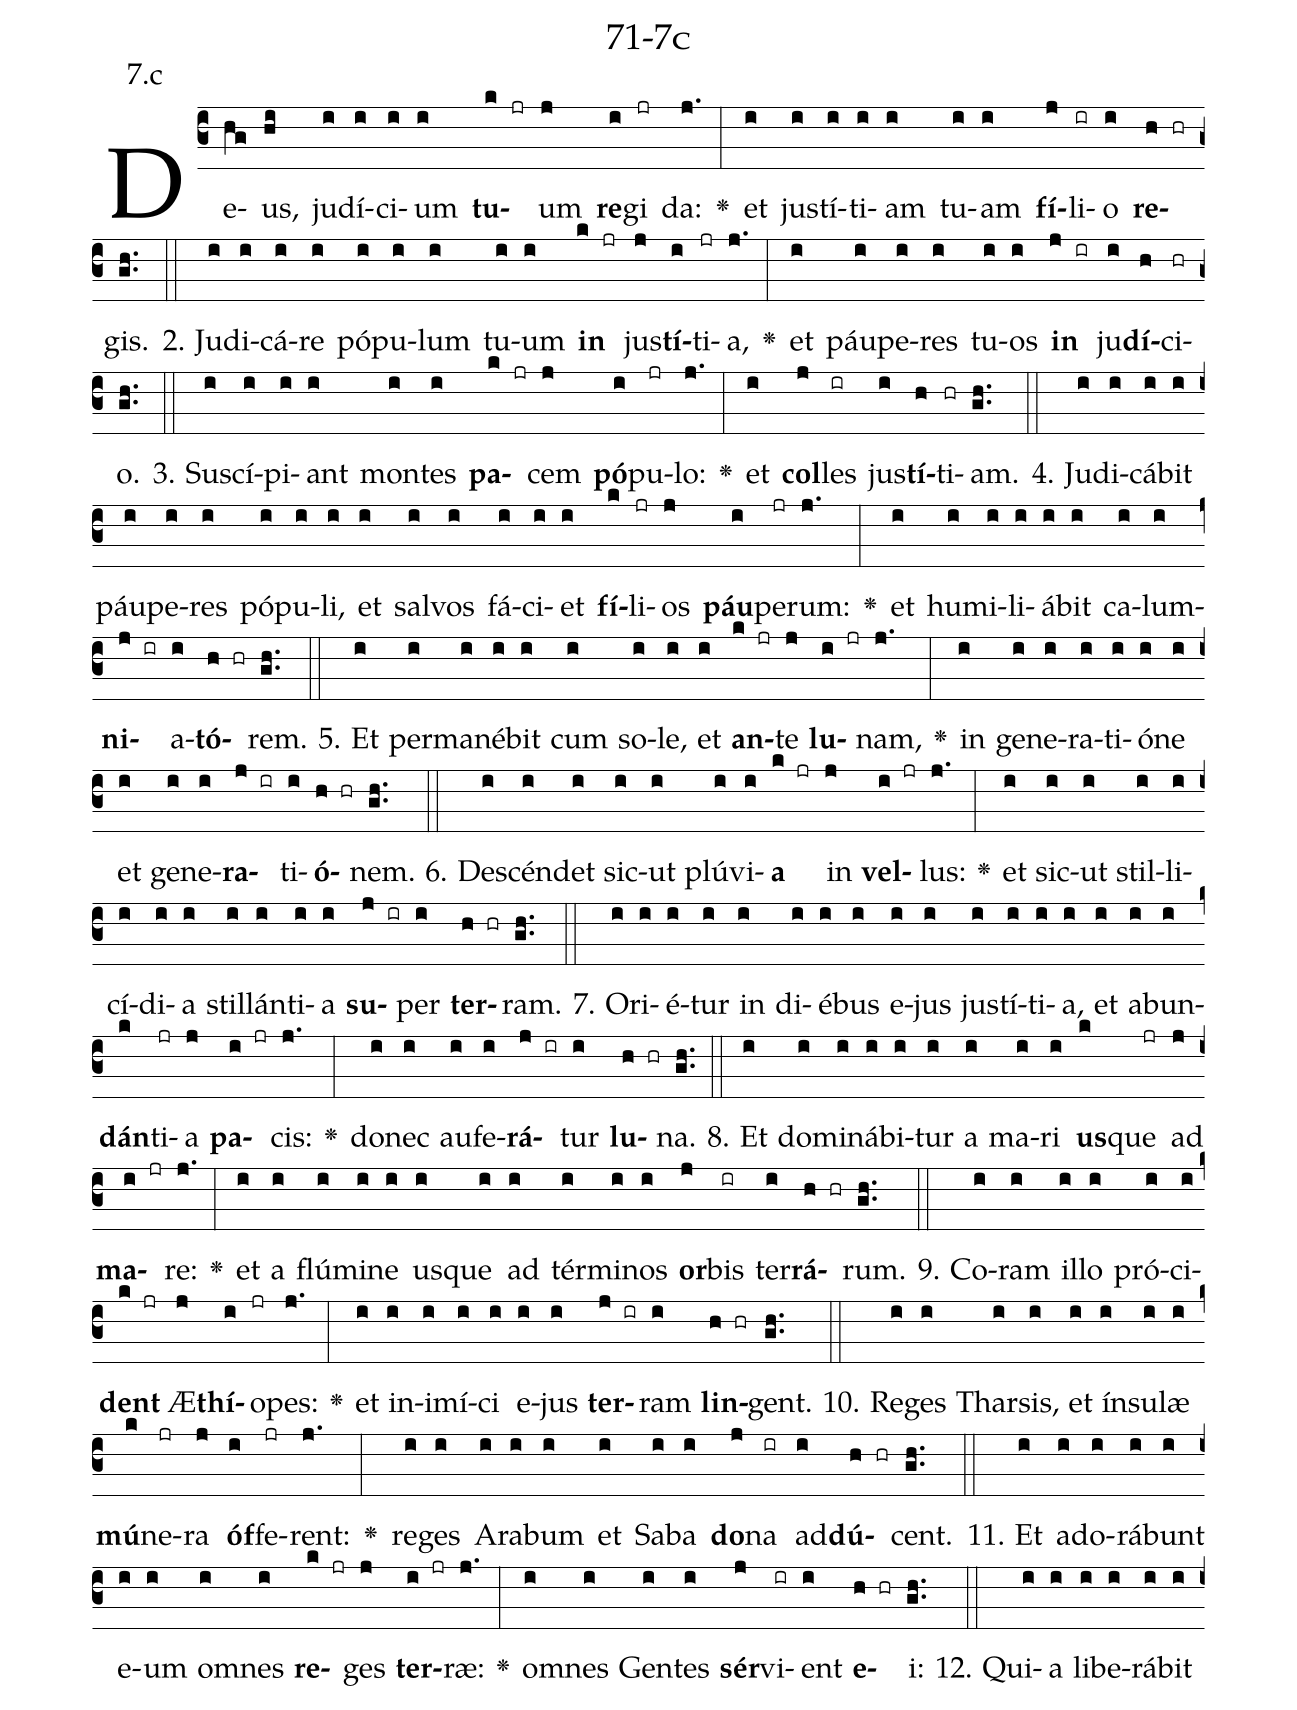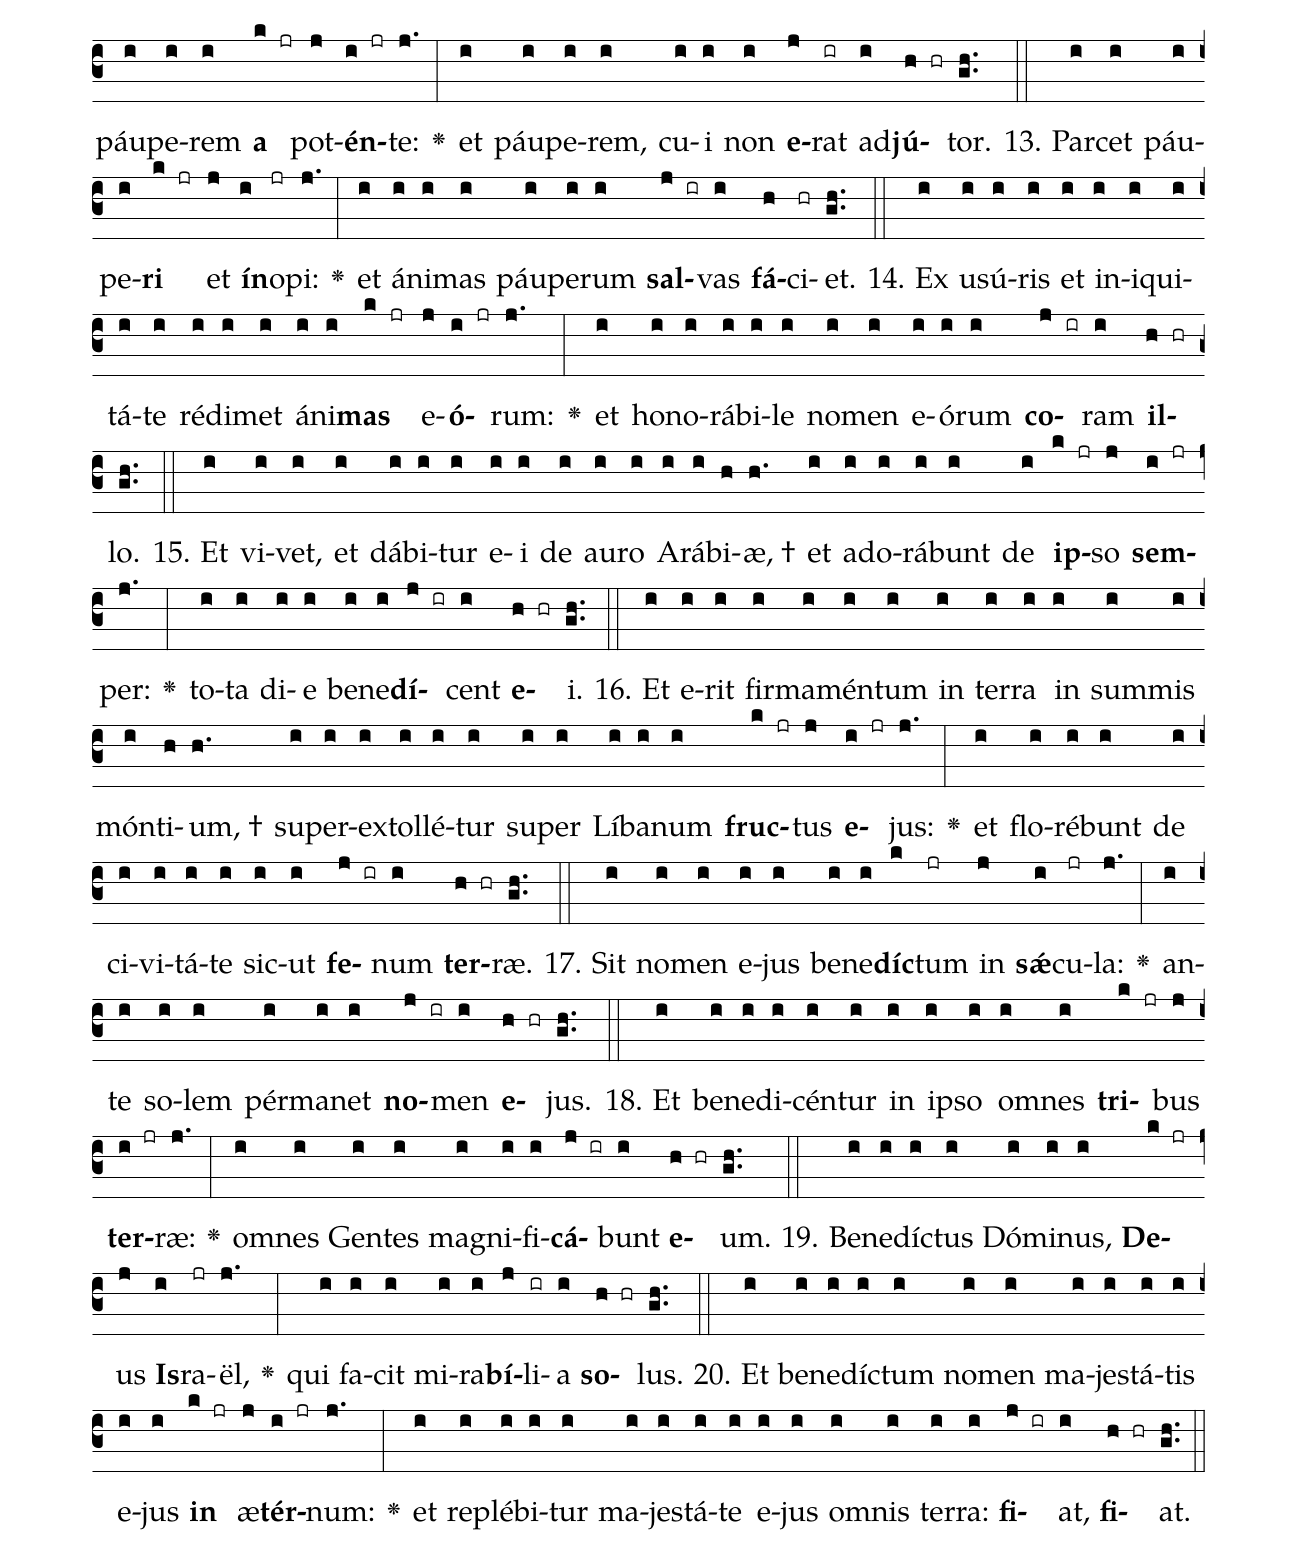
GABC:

name: 71-7c;
annotation: 7.c;
%%
(c3)De(hg)us,(hi) ju(i)dí(i)ci(i)um(i) <b>tu</b>(k jr)um(j) <b>re</b>(i)gi(jr) da:(j.) <v>\greheightstar</v>(:) et(i) jus(i)tí(i)ti(i)am(i) tu(i)am(i) <b>fí</b>(j)li(ir)o(i) <b>re</b>(h hr)gis.(gh..) (::)
2. Ju(i)di(i)cá(i)re(i) pó(i)pu(i)lum(i) tu(i)um(i) <b>in</b>(k jr) jus(j)<b>tí</b>(i)ti(jr)a,(j.) <v>\greheightstar</v>(:) et(i) páu(i)pe(i)res(i) tu(i)os(i) <b>in</b>(j ir) ju(i)<b>dí</b>(h)ci(hr)o.(gh..) (::)
3. Su(i)scí(i)pi(i)ant(i) mon(i)tes(i) <b>pa</b>(k jr)cem(j) <b>pó</b>(i)pu(jr)lo:(j.) <v>\greheightstar</v>(:) et(i) <b>col</b>(j)les(ir) jus(i)<b>tí</b>(h)ti(hr)am.(gh..) (::)
4. Ju(i)di(i)cá(i)bit(i) páu(i)pe(i)res(i) pó(i)pu(i)li,(i) et(i) sal(i)vos(i) fá(i)ci(i)et(i) <b>fí</b>(k)li(jr)os(j) <b>páu</b>(i)pe(jr)rum:(j.) <v>\greheightstar</v>(:) et(i) hu(i)mi(i)li(i)á(i)bit(i) ca(i)lum(i)<b>ni</b>(j ir)a(i)<b>tó</b>(h hr)rem.(gh..) (::)
5. Et(i) per(i)ma(i)né(i)bit(i) cum(i) so(i)le,(i) et(i) <b>an</b>(k jr)te(j) <b>lu</b>(i jr)nam,(j.) <v>\greheightstar</v>(:) in(i) ge(i)ne(i)ra(i)ti(i)ó(i)ne(i) et(i) ge(i)ne(i)<b>ra</b>(j ir)ti(i)<b>ó</b>(h hr)nem.(gh..) (::)
6. De(i)scén(i)det(i) sic(i)ut(i) plú(i)vi(i)<b>a</b>(k jr) in(j) <b>vel</b>(i jr)lus:(j.) <v>\greheightstar</v>(:) et(i) sic(i)ut(i) stil(i)li(i)cí(i)di(i)a(i) stil(i)lán(i)ti(i)a(i) <b>su</b>(j ir)per(i) <b>ter</b>(h hr)ram.(gh..) (::)
7. O(i)ri(i)é(i)tur(i) in(i) di(i)é(i)bus(i) e(i)jus(i) jus(i)tí(i)ti(i)a,(i) et(i) ab(i)un(i)<b>dán</b>(k)ti(jr)a(j) <b>pa</b>(i jr)cis:(j.) <v>\greheightstar</v>(:) do(i)nec(i) au(i)fe(i)<b>rá</b>(j ir)tur(i) <b>lu</b>(h hr)na.(gh..) (::)
8. Et(i) do(i)mi(i)ná(i)bi(i)tur(i) a(i) ma(i)ri(i) <b>us</b>(k)que(jr) ad(j) <b>ma</b>(i jr)re:(j.) <v>\greheightstar</v>(:) et(i) a(i) flú(i)mi(i)ne(i) us(i)que(i) ad(i) tér(i)mi(i)nos(i) <b>or</b>(j)bis(ir) ter(i)<b>rá</b>(h hr)rum.(gh..) (::)
9. Co(i)ram(i) il(i)lo(i) pró(i)ci(i)<b>dent</b>(k jr) Æ(j)<b>thí</b>(i)o(jr)pes:(j.) <v>\greheightstar</v>(:) et(i) in(i)i(i)mí(i)ci(i) e(i)jus(i) <b>ter</b>(j ir)ram(i) <b>lin</b>(h hr)gent.(gh..) (::)
10. Re(i)ges(i) Thar(i)sis,(i) et(i) ín(i)su(i)læ(i) <b>mú</b>(k)ne(jr)ra(j) <b>óf</b>(i)fe(jr)rent:(j.) <v>\greheightstar</v>(:) re(i)ges(i) A(i)ra(i)bum(i) et(i) Sa(i)ba(i) <b>do</b>(j)na(ir) ad(i)<b>dú</b>(h hr)cent.(gh..) (::)
11. Et(i) ad(i)o(i)rá(i)bunt(i) e(i)um(i) om(i)nes(i) <b>re</b>(k jr)ges(j) <b>ter</b>(i jr)ræ:(j.) <v>\greheightstar</v>(:) om(i)nes(i) Gen(i)tes(i) <b>sér</b>(j)vi(ir)ent(i) <b>e</b>(h hr)i:(gh..) (::)
12. Qui(i)a(i) li(i)be(i)rá(i)bit(i) páu(i)pe(i)rem(i) <b>a</b>(k jr) pot(j)<b>én</b>(i jr)te:(j.) <v>\greheightstar</v>(:) et(i) páu(i)pe(i)rem,(i) cu(i)i(i) non(i) <b>e</b>(j)rat(ir) ad(i)<b>jú</b>(h hr)tor.(gh..) (::)
13. Par(i)cet(i) páu(i)pe(i)<b>ri</b>(k jr) et(j) <b>ín</b>(i)o(jr)pi:(j.) <v>\greheightstar</v>(:) et(i) á(i)ni(i)mas(i) páu(i)pe(i)rum(i) <b>sal</b>(j ir)vas(i) <b>fá</b>(h)ci(hr)et.(gh..) (::)
14. Ex(i) u(i)sú(i)ris(i) et(i) in(i)i(i)qui(i)tá(i)te(i) réd(i)i(i)met(i) á(i)ni(i)<b>mas</b>(k jr) e(j)<b>ó</b>(i jr)rum:(j.) <v>\greheightstar</v>(:) et(i) ho(i)no(i)rá(i)bi(i)le(i) no(i)men(i) e(i)ó(i)rum(i) <b>co</b>(j ir)ram(i) <b>il</b>(h hr)lo.(gh..) (::)
15. Et(i) vi(i)vet,(i) et(i) dá(i)bi(i)tur(i) e(i)i(i) de(i) au(i)ro(i) A(i)rá(i)bi(h)æ, †(h.) et(i) ad(i)o(i)rá(i)bunt(i) de(i) <b>ip</b>(k jr)so(j) <b>sem</b>(i jr)per:(j.) <v>\greheightstar</v>(:) to(i)ta(i) di(i)e(i) be(i)ne(i)<b>dí</b>(j ir)cent(i) <b>e</b>(h hr)i.(gh..) (::)
16. Et(i) e(i)rit(i) fir(i)ma(i)mén(i)tum(i) in(i) ter(i)ra(i) in(i) sum(i)mis(i) món(i)ti(h)um, †(h.) su(i)per(i)ex(i)tol(i)lé(i)tur(i) su(i)per(i) Lí(i)ba(i)num(i) <b>fruc</b>(k jr)tus(j) <b>e</b>(i jr)jus:(j.) <v>\greheightstar</v>(:) et(i) flo(i)ré(i)bunt(i) de(i) ci(i)vi(i)tá(i)te(i) sic(i)ut(i) <b>fe</b>(j ir)num(i) <b>ter</b>(h hr)ræ.(gh..) (::)
17. Sit(i) no(i)men(i) e(i)jus(i) be(i)ne(i)<b>díc</b>(k)tum(jr) in(j) <b>sǽ</b>(i)cu(jr)la:(j.) <v>\greheightstar</v>(:) an(i)te(i) so(i)lem(i) pér(i)ma(i)net(i) <b>no</b>(j ir)men(i) <b>e</b>(h hr)jus.(gh..) (::)
18. Et(i) be(i)ne(i)di(i)cén(i)tur(i) in(i) ip(i)so(i) om(i)nes(i) <b>tri</b>(k jr)bus(j) <b>ter</b>(i jr)ræ:(j.) <v>\greheightstar</v>(:) om(i)nes(i) Gen(i)tes(i) ma(i)gni(i)fi(i)<b>cá</b>(j ir)bunt(i) <b>e</b>(h hr)um.(gh..) (::)
19. Be(i)ne(i)díc(i)tus(i) Dó(i)mi(i)nus,(i) <b>De</b>(k jr)us(j) <b>Is</b>(i)ra(jr)ël,(j.) <v>\greheightstar</v>(:) qui(i) fa(i)cit(i) mi(i)ra(i)<b>bí</b>(j)li(ir)a(i) <b>so</b>(h hr)lus.(gh..) (::)
20. Et(i) be(i)ne(i)díc(i)tum(i) no(i)men(i) ma(i)jes(i)tá(i)tis(i) e(i)jus(i) <b>in</b>(k jr) æ(j)<b>tér</b>(i jr)num:(j.) <v>\greheightstar</v>(:) et(i) re(i)plé(i)bi(i)tur(i) ma(i)jes(i)tá(i)te(i) e(i)jus(i) om(i)nis(i) ter(i)ra:(i) <b>fi</b>(j ir)at,(i) <b>fi</b>(h hr)at.(gh..) (::)
